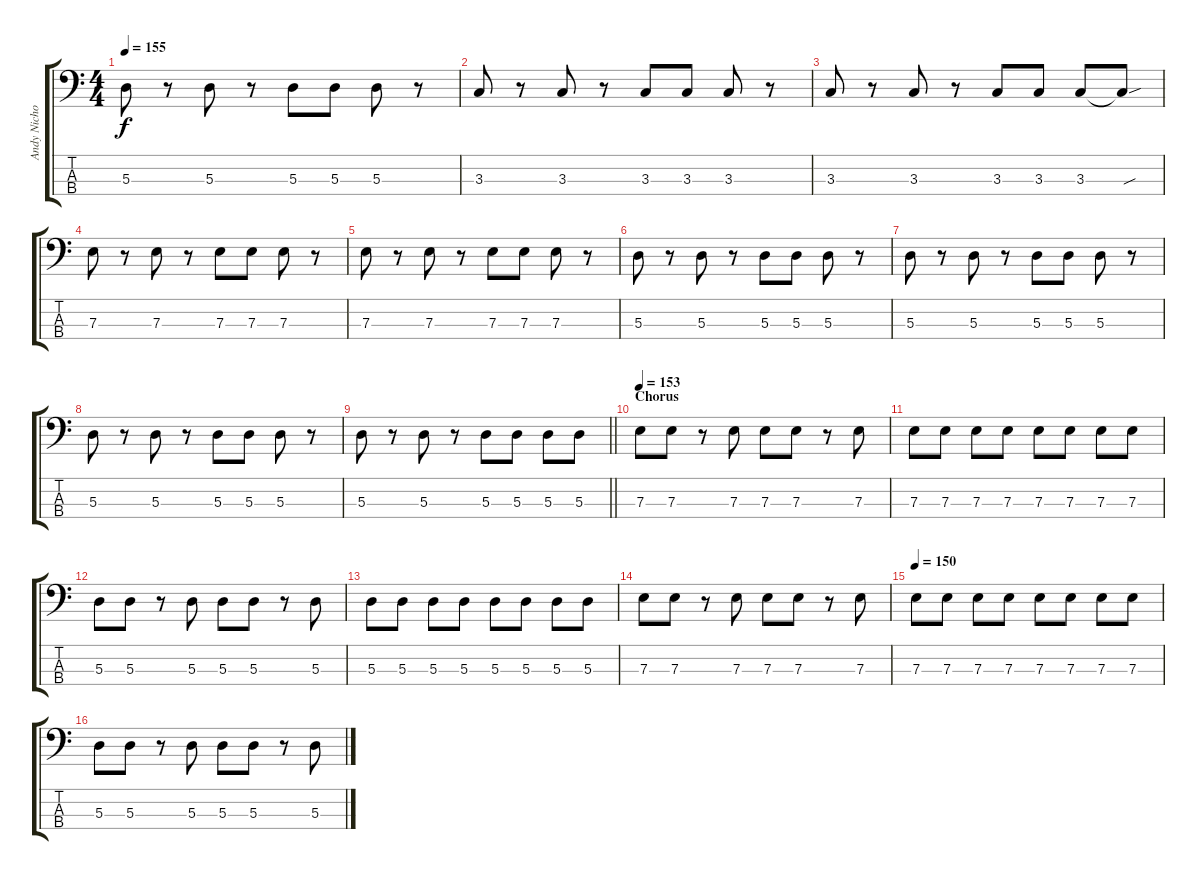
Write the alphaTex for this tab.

\track ("Andy Nicholson - Bass RSE" "Andy Nicho") {instrument electricbasspick}
\staff {score tabs}
\tuning (G2 D2 A1 E1) {hide}
\ts (4 4)
\tempo 155
\clef f4
\ks c
5.3.8{dy f} r.8 5.3.8 r.8 5.3.8 5.3.8 5.3.8 r.8 |
3.3.8 r.8 3.3.8 r.8 3.3.8 3.3.8 3.3.8 r.8 |
3.3.8 r.8 3.3.8 r.8 3.3.8 3.3.8 3.3.8 3.3{sou t}.8 |
7.3.8 r.8 7.3.8 r.8 7.3.8 7.3.8 7.3.8 r.8 |
7.3.8 r.8 7.3.8 r.8 7.3.8 7.3.8 7.3.8 r.8 |
5.3.8 r.8 5.3.8 r.8 5.3.8 5.3.8 5.3.8 r.8 |
5.3.8 r.8 5.3.8 r.8 5.3.8 5.3.8 5.3.8 r.8 |
5.3.8 r.8 5.3.8 r.8 5.3.8 5.3.8 5.3.8 r.8 |
\barLineRight lightlight
5.3.8 r.8 5.3.8 r.8 5.3.8 5.3.8 5.3.8 5.3.8 |
\section ("" "Chorus")
\tempo 153
7.3.8 7.3.8 r.8 7.3.8 7.3.8 7.3.8 r.8 7.3.8 |
7.3.8 7.3.8 7.3.8 7.3.8 7.3.8 7.3.8 7.3.8 7.3.8 |
5.3.8 5.3.8 r.8 5.3.8 5.3.8 5.3.8 r.8 5.3.8 |
5.3.8 5.3.8 5.3.8 5.3.8 5.3.8 5.3.8 5.3.8 5.3.8 |
7.3.8 7.3.8 r.8 7.3.8 7.3.8 7.3.8 r.8 7.3.8 |
\tempo 150
7.3.8 7.3.8 7.3.8 7.3.8 7.3.8 7.3.8 7.3.8 7.3.8 |
5.3.8 5.3.8 r.8 5.3.8 5.3.8 5.3.8 r.8 5.3.8
